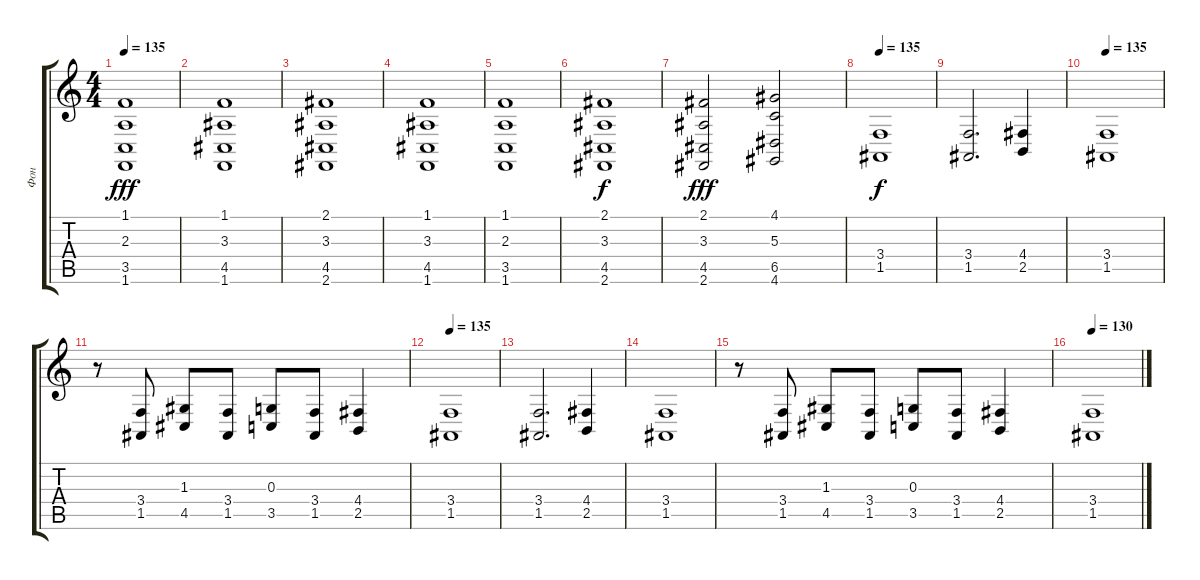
\track ("Фон" "Фон") {instrument pad2warm}
\staff {score tabs}
\tuning (E4 B3 G3 D3 A2 E2) {hide}
\ts (4 4)
\tempo 135
\clef g2
\ks c
(1.1 2.3 3.5 1.6).1{dy fff} |
(1.1 3.3 4.5 1.6).1 |
(2.1 3.3 4.5 2.6).1 |
(1.1 3.3 4.5 1.6).1 |
(1.1 2.3 3.5 1.6).1 |
(2.1 3.3 4.5 2.6).1{dy f} |
(2.1 3.3 4.5 2.6).2{dy fff} (4.1 5.3 6.5 4.6).2 |
\tempo 135
(3.4 1.5).1{dy f} |
(3.4 1.5).2{d} (4.4 2.5).4 |
\tempo 135
(3.4 1.5).1 |
r.8 (3.4 1.5).8 (1.3 4.5).8 (3.4 1.5).8 (0.3 3.5).8 (3.4 1.5).8 (4.4 2.5).4 |
\tempo 135
(3.4 1.5).1 |
(3.4 1.5).2{d} (4.4 2.5).4 |
(3.4 1.5).1 |
r.8 (3.4 1.5).8 (1.3 4.5).8 (3.4 1.5).8 (0.3 3.5).8 (3.4 1.5).8 (4.4 2.5).4 |
\tempo 130
(3.4 1.5).1
